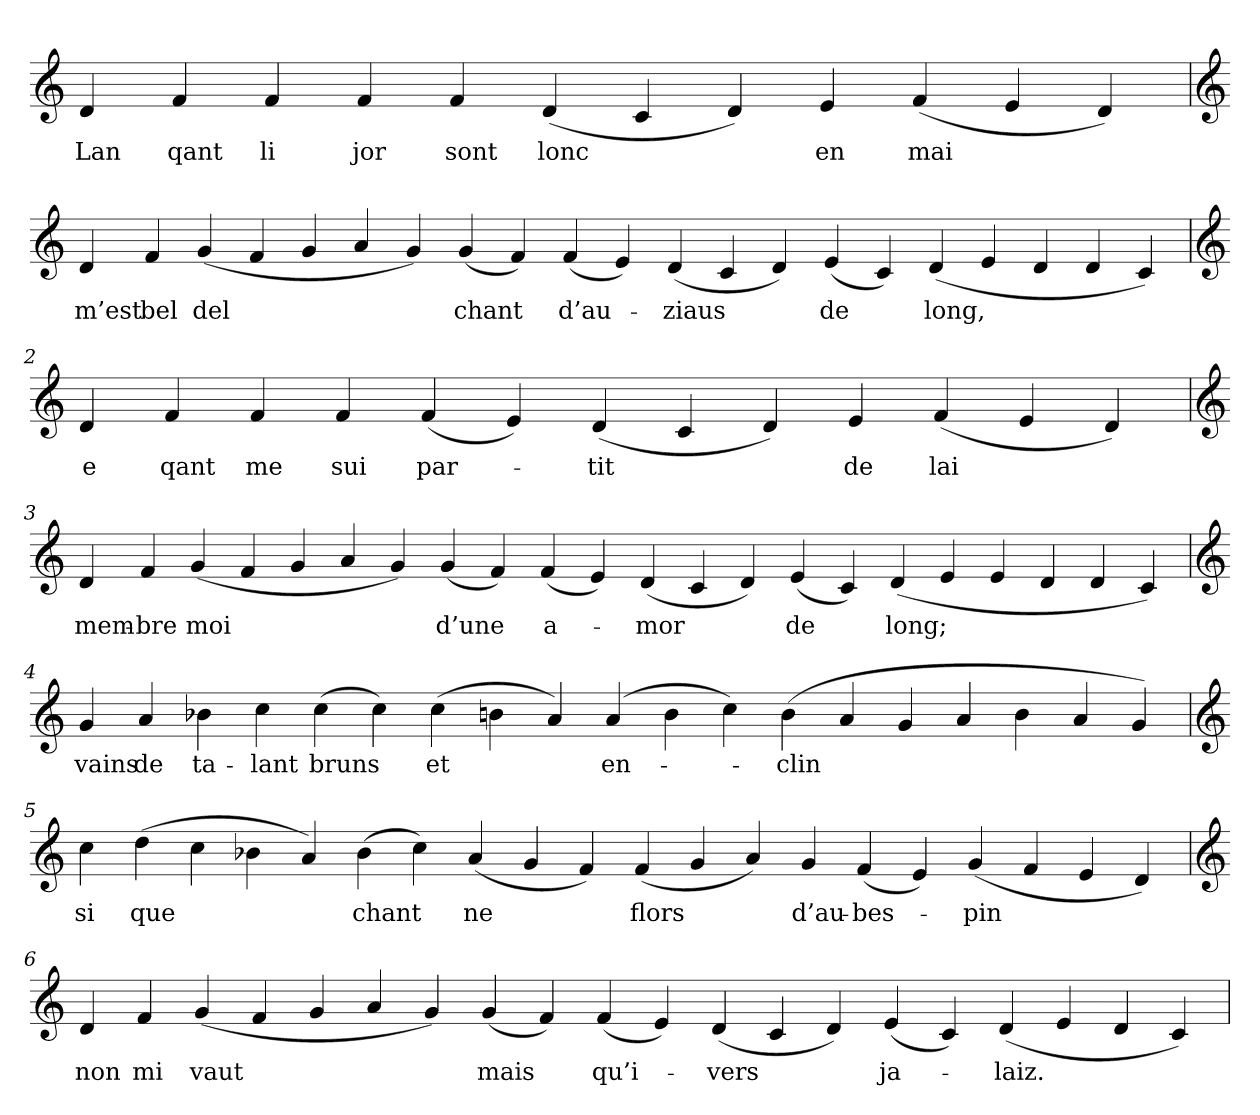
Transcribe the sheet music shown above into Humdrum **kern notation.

**kern	**text
*part1	*part1
*staff1	*staff1
*clefG2	*
=	=
4d	Lan
4f	qant
4f	li
4f	jor
4f	sont
(4d	lonc
4c	.
4d)	.
4e	en
(4f	mai
4e	.
4d)	.
=1	=1
*clefG2	*
4d	m’est
4f	bel
(4g	del
4f	.
4g	.
4a	.
4g)	.
(4g	chant
4f)	.
(4f	d’au-
4e)	.
(4d	-ziaus
4c	.
4d)	.
(4e	de
4c)	.
(4d	long,
4e	.
4d	.
4d	.
4c)	.
=2	=2
*clefG2	*
4d	e
4f	qant
4f	me
4f	sui
(4f	par-
4e)	.
(4d	-tit
4c	.
4d)	.
4e	de
(4f	lai
4e	.
4d)	.
=3	=3
*clefG2	*
4d	mem-
4f	-bre
(4g	moi
4f	.
4g	.
4a	.
4g)	.
(4g	d’une
4f)	.
(4f	a-
4e)	.
(4d	-mor
4c	.
4d)	.
(4e	de
4c)	.
(4d	long;
4e	.
4e	.
4d	.
4d	.
4c)	.
=4	=4
*clefG2	*
4g	vains
4a	de
4b-X	ta-
4cc	-lant
(4cc	bruns
4cc)	.
(4cc	et
4bn	.
4a)	.
(4a	en-
4b	.
4cc)	.
(4b	-clin
4a	.
4g	.
4a	.
4b	.
4a	.
4g)	.
=5	=5
*clefG2	*
4cc	si
(4dd	que
4cc	.
4b-X	.
4a)	.
(4b-	chant
4cc)	.
(4a	ne
4g	.
4f)	.
(4f	flors
4g	.
4a)	.
4g	d’au-
(4f	-bes-
4e)	.
(4g	-pin
4f	.
4e	.
4d)	.
=6	=6
*clefG2	*
4d	non
4f	mi
(4g	vaut
4f	.
4g	.
4a	.
4g)	.
(4g	mais
4f)	.
(4f	qu’i-
4e)	.
(4d	-vers
4c	.
4d)	.
(4e	ja-
4c)	.
(4d	-laiz.
4e	.
4d	.
4c)	.
=	=
*-	*-
